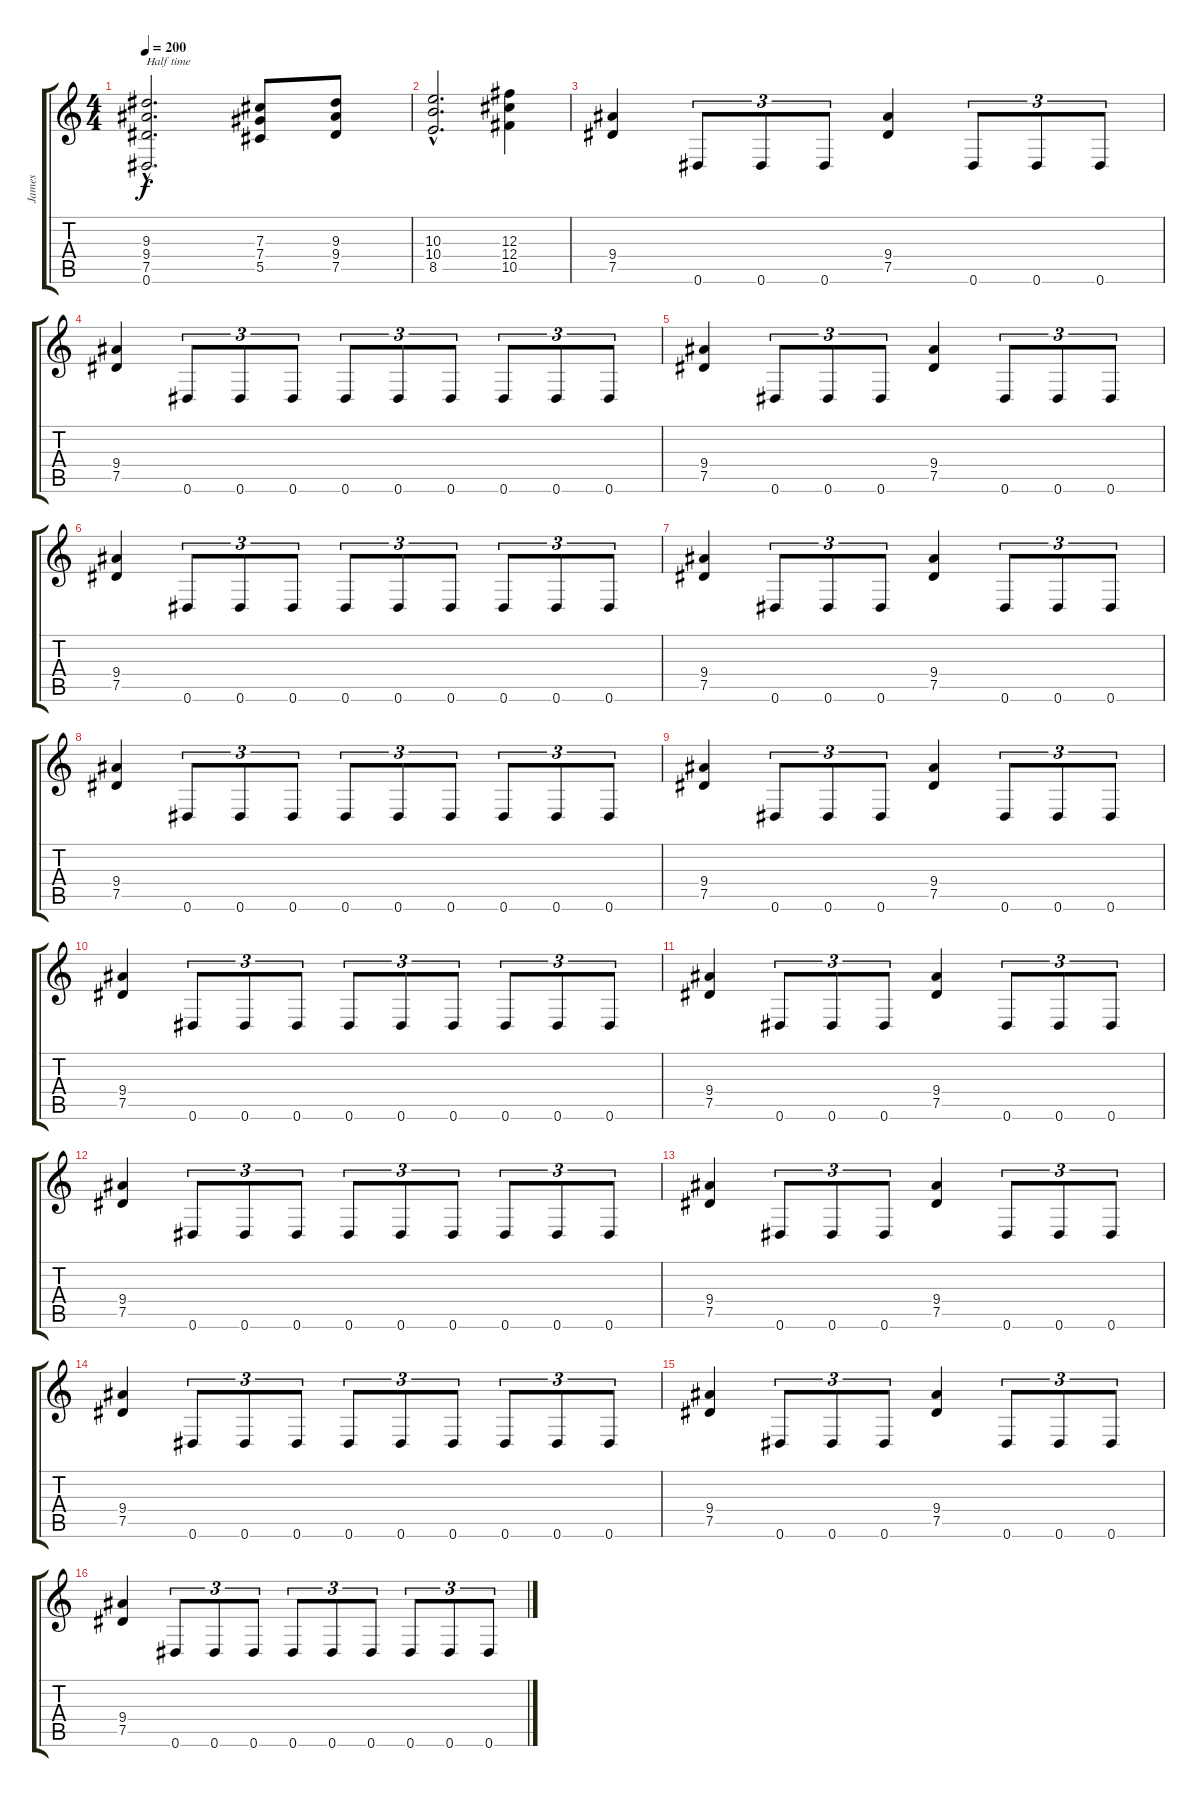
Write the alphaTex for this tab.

\track ("James" "James") {instrument distortionguitar}
\staff {score tabs}
\tuning (Eb4 Bb3 Gb3 Db3 Ab2 Eb2) {hide}
\ts (4 4)
\tempo 200
\tempo 100
\tempo 200
\clef g2
\ks c
(9.3{hac} 9.4{hac} 7.5{hac} 0.6{hac}).2{d txt "Half time" dy f instrument distortionguitar} (7.3 7.4 5.5).8 (9.3 9.4 7.5).8 |
(10.3{hac} 10.4{hac} 8.5{hac}).2{d} (12.3 12.4 10.5).4 |
(9.4 7.5).4 0.6.8{tu (3 2)} 0.6.8{tu (3 2)} 0.6.8{tu (3 2)} (9.4 7.5).4 0.6.8{tu (3 2)} 0.6.8{tu (3 2)} 0.6.8{tu (3 2)} |
(9.4 7.5).4 0.6.8{tu (3 2)} 0.6.8{tu (3 2)} 0.6.8{tu (3 2)} 0.6.8{tu (3 2)} 0.6.8{tu (3 2)} 0.6.8{tu (3 2)} 0.6.8{tu (3 2)} 0.6.8{tu (3 2)} 0.6.8{tu (3 2)} |
(9.4 7.5).4 0.6.8{tu (3 2)} 0.6.8{tu (3 2)} 0.6.8{tu (3 2)} (9.4 7.5).4 0.6.8{tu (3 2)} 0.6.8{tu (3 2)} 0.6.8{tu (3 2)} |
(9.4 7.5).4 0.6.8{tu (3 2)} 0.6.8{tu (3 2)} 0.6.8{tu (3 2)} 0.6.8{tu (3 2)} 0.6.8{tu (3 2)} 0.6.8{tu (3 2)} 0.6.8{tu (3 2)} 0.6.8{tu (3 2)} 0.6.8{tu (3 2)} |
(9.4 7.5).4 0.6.8{tu (3 2)} 0.6.8{tu (3 2)} 0.6.8{tu (3 2)} (9.4 7.5).4 0.6.8{tu (3 2)} 0.6.8{tu (3 2)} 0.6.8{tu (3 2)} |
(9.4 7.5).4 0.6.8{tu (3 2)} 0.6.8{tu (3 2)} 0.6.8{tu (3 2)} 0.6.8{tu (3 2)} 0.6.8{tu (3 2)} 0.6.8{tu (3 2)} 0.6.8{tu (3 2)} 0.6.8{tu (3 2)} 0.6.8{tu (3 2)} |
(9.4 7.5).4 0.6.8{tu (3 2)} 0.6.8{tu (3 2)} 0.6.8{tu (3 2)} (9.4 7.5).4 0.6.8{tu (3 2)} 0.6.8{tu (3 2)} 0.6.8{tu (3 2)} |
(9.4 7.5).4 0.6.8{tu (3 2)} 0.6.8{tu (3 2)} 0.6.8{tu (3 2)} 0.6.8{tu (3 2)} 0.6.8{tu (3 2)} 0.6.8{tu (3 2)} 0.6.8{tu (3 2)} 0.6.8{tu (3 2)} 0.6.8{tu (3 2)} |
(9.4 7.5).4 0.6.8{tu (3 2)} 0.6.8{tu (3 2)} 0.6.8{tu (3 2)} (9.4 7.5).4 0.6.8{tu (3 2)} 0.6.8{tu (3 2)} 0.6.8{tu (3 2)} |
(9.4 7.5).4 0.6.8{tu (3 2)} 0.6.8{tu (3 2)} 0.6.8{tu (3 2)} 0.6.8{tu (3 2)} 0.6.8{tu (3 2)} 0.6.8{tu (3 2)} 0.6.8{tu (3 2)} 0.6.8{tu (3 2)} 0.6.8{tu (3 2)} |
(9.4 7.5).4 0.6.8{tu (3 2)} 0.6.8{tu (3 2)} 0.6.8{tu (3 2)} (9.4 7.5).4 0.6.8{tu (3 2)} 0.6.8{tu (3 2)} 0.6.8{tu (3 2)} |
(9.4 7.5).4 0.6.8{tu (3 2)} 0.6.8{tu (3 2)} 0.6.8{tu (3 2)} 0.6.8{tu (3 2)} 0.6.8{tu (3 2)} 0.6.8{tu (3 2)} 0.6.8{tu (3 2)} 0.6.8{tu (3 2)} 0.6.8{tu (3 2)} |
(9.4 7.5).4 0.6.8{tu (3 2)} 0.6.8{tu (3 2)} 0.6.8{tu (3 2)} (9.4 7.5).4 0.6.8{tu (3 2)} 0.6.8{tu (3 2)} 0.6.8{tu (3 2)} |
(9.4 7.5).4 0.6.8{tu (3 2)} 0.6.8{tu (3 2)} 0.6.8{tu (3 2)} 0.6.8{tu (3 2)} 0.6.8{tu (3 2)} 0.6.8{tu (3 2)} 0.6.8{tu (3 2)} 0.6.8{tu (3 2)} 0.6.8{tu (3 2)}
